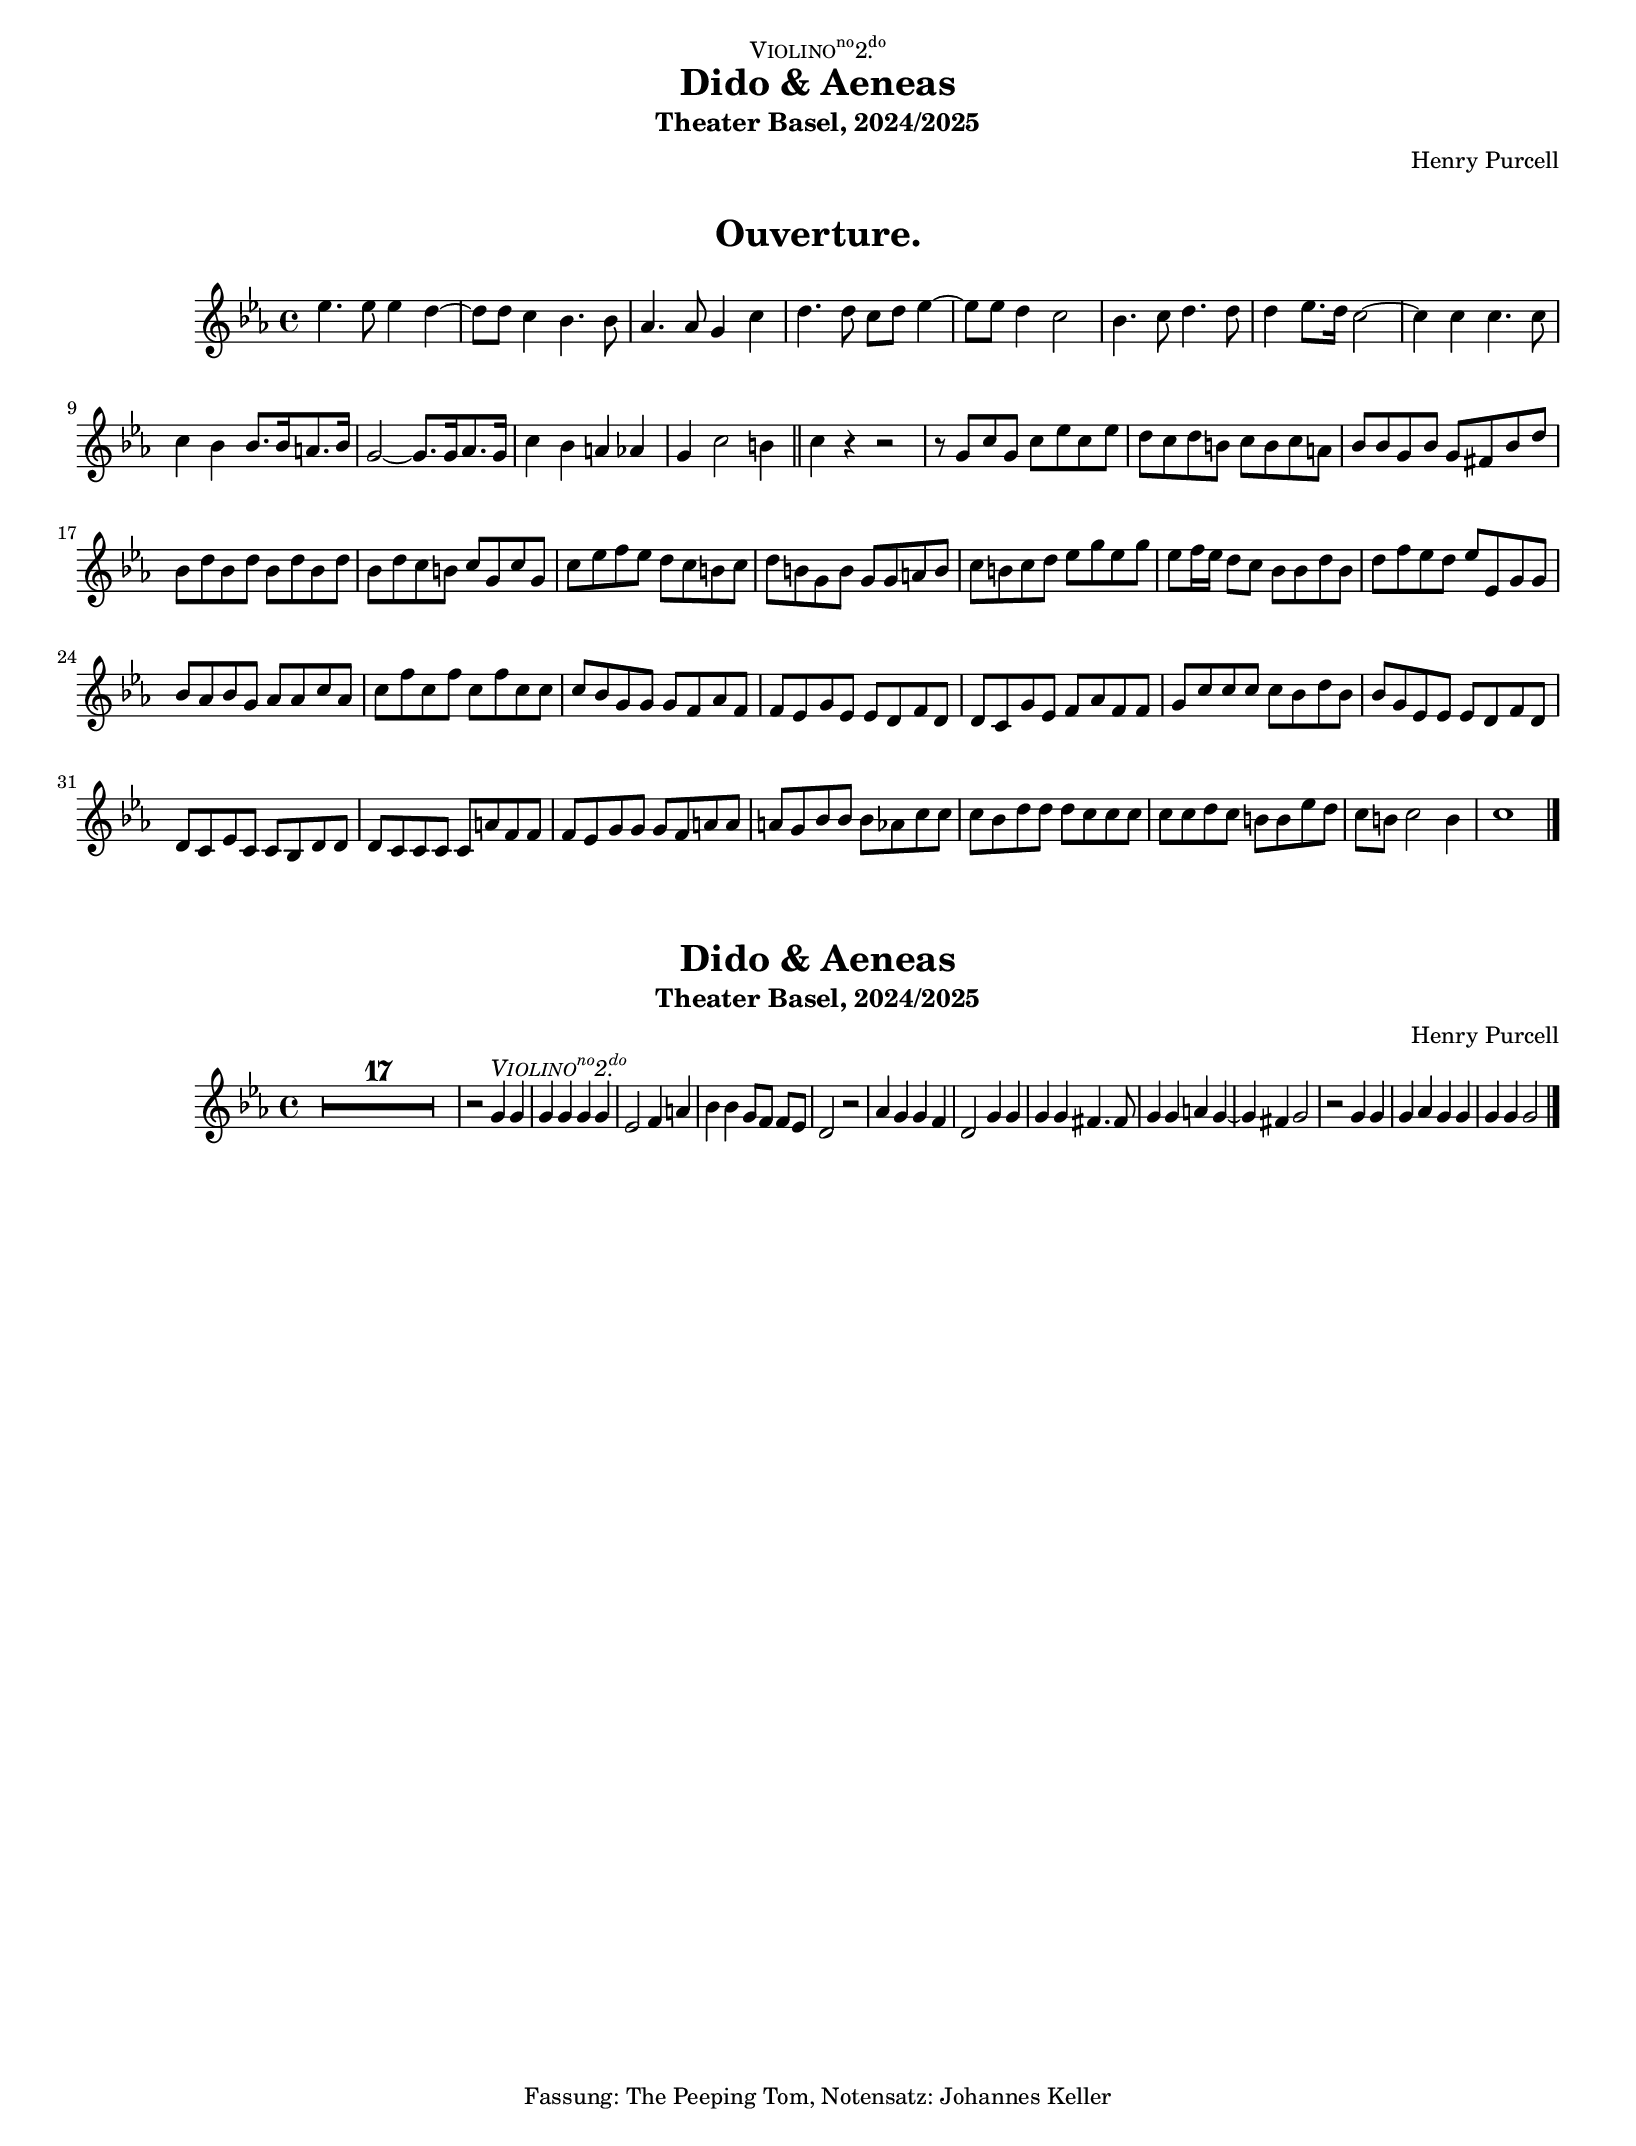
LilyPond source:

\version "2.24.4"

\include "global-definitions.ly"
\include "global-definitions.ly"

vnIIOuverture = \relative es'' {
  \time 4/4
  \key c \minor
  \clef \vnIIClef
  es4. es8 es4 d~ |
  d8 d c4 bes4. bes8 |
  as4. as8 g4 c |
  d4. d8 c d es4~ |
  es8 es d4 c2 |
  bes4. c8 d4. d8 |
  d4 es8. d16 c2~ |
  c4 c c4. c8 |
  c4 bes bes8.[ bes16 a8. bes16] |
  g2~ g8.[ g16 as8. g16] |
  c4 bes a as |
  g4 c2 b4 \bar "||"

  c4 r4 r2 |
  r8 g[ c g] c[ es c es] |
  d[ c d b] c[ b c a] |
  bes[ bes g bes] g[ fis bes d] |
  bes[ d bes d] bes[ d bes d] |
  bes[ d c b] c[ g c g] |

  c[ es f es] d[ c b c] |
  d[ b g b] g[ g a b] |
  c[ b c d] es[ g es g] |
  es[ f16 es] d8 c bes[ bes d bes] |
  d[ f es d] es[ es, g g] |
  bes[ as bes g] as[ as c as] |
  c[ f c f] c[ f c c] |
  c[ bes g g] g[ f as f] |
  f[ es g es] es[ d f d] |
  d[ c g' es] f[ as f f] |
  g[ c c c] c[ bes d bes] |
  bes[ g es es] es[ d f d] |
  d[ c es c] c[ bes d d] |
  d[ c c c] c[ a' f f] |
  f[ es g g] g[ f a a] |
  a[ g bes bes] bes[ as c c] |
  c[ bes d d] d[ c c c] |
  c[ c d c] b[ b es d] |
  c b c2 b4 | c1 \bar "|."

}

vnIINI = \relative g' {
  \time 4/4
  \key c \minor
  \clef \vnIIClef
  R1*17 |
  r2 g4^\instrumentHintVnII g |
  g g g g |
  es2 f4 a |
  bes4 bes g8[ f] f[ es] |

  d2 r |
  as'4 g g f |
  d2 g4 g |
  g g fis4. fis8 |
  g4 g a g~ |
  g fis g2 |
  r g4 g |
  g as g g |
  g g g2 \bar "|."
}



\book {
  \partbookVnIIPaperBlock

  \titlePartbook

  \markup { \vspace #1 }

  \score {
    \partbookTitleOuverture
    <<
      \new Staff { \vnIIOuverture }
    >>
  }

  \score {
    <<
      \new Staff { \compressMMRests { \vnIINI } }
    >>
  }

}